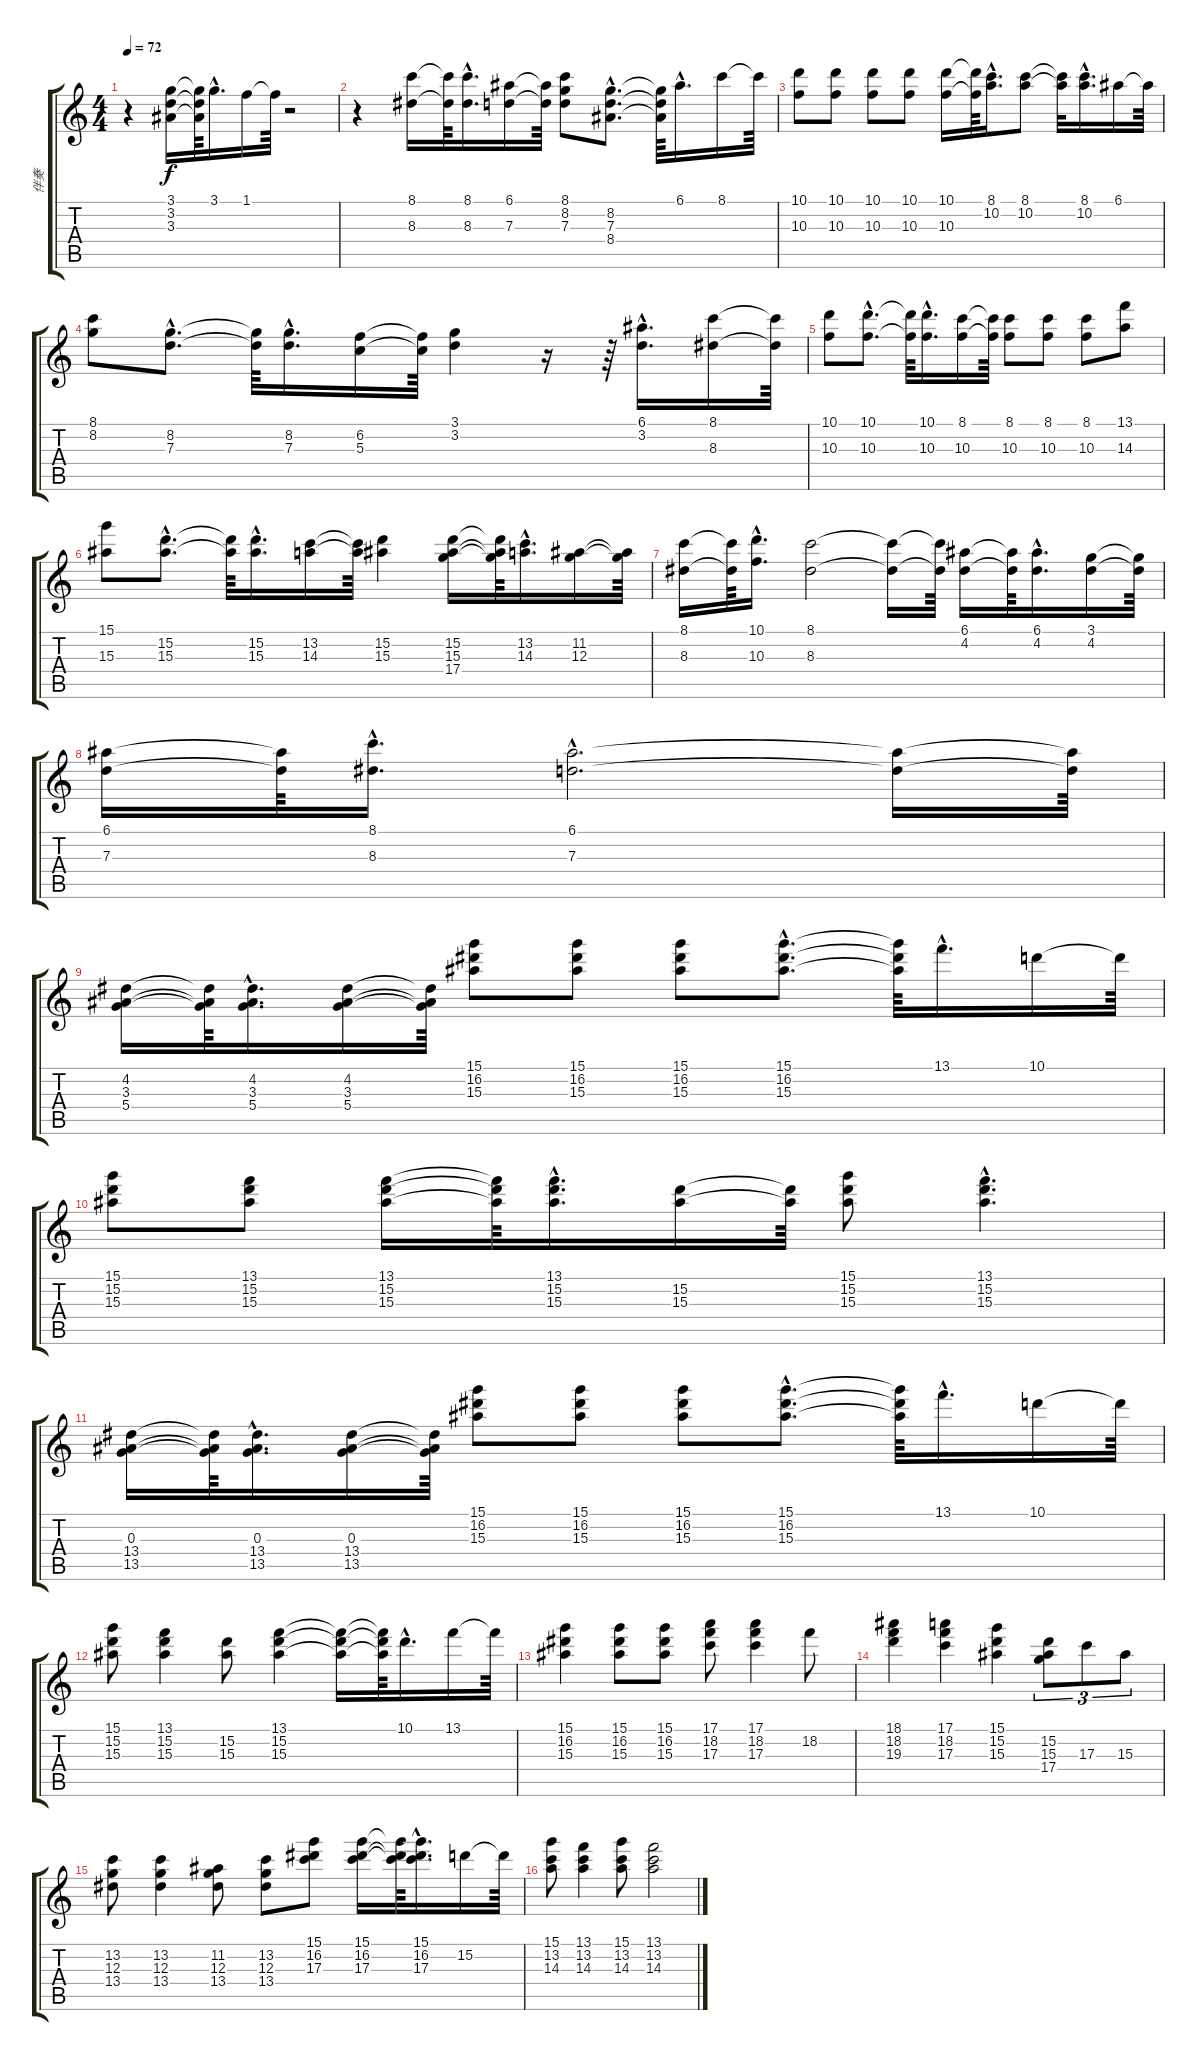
\track ("伴奏" "伴奏") {instrument overdrivenguitar}
\staff {score tabs}
\tuning (E4 B3 G3 D3 A2 E2) {hide}
\ts (4 4)
\tempo 72
\clef g2
\ks c
r.4{dy f} (3.1 3.2 3.3).16 (3.1{t} 3.2{t} 3.3{t}).64 3.1{hac}.16{d} 1.1.16 1.1{t}.64 r.2 |
r.4 (8.1 8.3).16 (8.1{t} 8.3{t}).64 (8.1{hac} 8.3{hac}).16{d} (6.1 7.3).16 (6.1{t} 7.3{t}).64 (8.1 8.2 7.3).8 (8.2{hac} 7.3{hac} 8.4{hac}).8{d} (8.2{t} 7.3{t} 8.4{t}).64 6.1{hac}.16{d} 8.1.16 8.1{t}.64 |
(10.1 10.3).8 (10.1 10.3).8 (10.1 10.3).8 (10.1 10.3).8 (10.1 10.3).16 (10.1{t} 10.3{t}).64 (8.1{hac} 10.2{hac}).16{d} (8.1 10.2).8 (8.1{t} 10.2{t}).32 (8.1{hac} 10.2{hac}).16{d} 6.1.16 6.1{t}.64 |
(8.1 8.2).8 (8.2{hac} 7.3{hac}).8{d} (8.2{t} 7.3{t}).64 (8.2{hac} 7.3{hac}).16{d} (6.2 5.3).16 (6.2{t} 5.3{t}).64 (3.1 3.2).4 r.16 r.64 (6.1{hac} 3.2{hac}).16{d} (8.1 8.3).16 (8.1{t} 8.3{t}).64 |
(10.1 10.3).8 (10.1{hac} 10.3{hac}).8{d} (10.1{t} 10.3{t}).64 (10.1{hac} 10.3{hac}).16{d} (8.1 10.3).16 (8.1{t} 10.3{t}).64 (8.1 10.3).8 (8.1 10.3).8 (8.1 10.3).8 (13.1 14.3).8 |
(15.1 15.3).8 (15.2{hac} 15.3{hac}).8{d} (15.2{t} 15.3{t}).64 (15.2{hac} 15.3{hac}).16{d} (13.2 14.3).16 (13.2{t} 14.3{t}).64 (15.2 15.3).4 (15.2 15.3 17.4).16 (15.2{t} 15.3{t} 17.4{t}).64 (13.2{hac} 14.3{hac}).16{d} (11.2 12.3).16 (11.2{t} 12.3{t}).64 |
(8.1 8.3).16 (8.1{t} 8.3{t}).64 (10.1{hac} 10.3{hac}).16{d} (8.1 8.3).2 (8.1{t} 8.3{t}).16 (8.1{t} 8.3{t}).64 (6.1 4.2).16 (6.1{t} 4.2{t}).64 (6.1{hac} 4.2{hac}).16{d} (3.1 4.2).16 (3.1{t} 4.2{t}).64 |
(6.1 7.3).16 (6.1{t} 7.3{t}).64 (8.1{hac} 8.3{hac}).16{d} (6.1{hac} 7.3{hac}).2{d} (6.1{t} 7.3{t}).16 (6.1{t} 7.3{t}).64 |
(4.2 3.3 5.4).16 (4.2{t} 3.3{t} 5.4{t}).64 (4.2{hac} 3.3{hac} 5.4{hac}).16{d} (4.2 3.3 5.4).16 (4.2{t} 3.3{t} 5.4{t}).64 (15.1 16.2 15.3).8 (15.1 16.2 15.3).8 (15.1 16.2 15.3).8 (15.1{hac} 16.2{hac} 15.3{hac}).8{d} (15.1{t} 16.2{t} 15.3{t}).64 13.1{hac}.16{d} 10.1.16 10.1{t}.64 |
(15.1 15.2 15.3).8 (13.1 15.2 15.3).8 (13.1 15.2 15.3).16 (13.1{t} 15.2{t} 15.3{t}).64 (13.1{hac} 15.2{hac} 15.3{hac}).16{d} (15.2 15.3).16 (15.2{t} 15.3{t}).64 (15.1 15.2 15.3).8 (13.1{hac} 15.2{hac} 15.3{hac}).4{d} |
(0.3 13.4 13.5).16 (0.3{t} 13.4{t} 13.5{t}).64 (0.3{hac} 13.4{hac} 13.5{hac}).16{d} (0.3 13.4 13.5).16 (0.3{t} 13.4{t} 13.5{t}).64 (15.1 16.2 15.3).8 (15.1 16.2 15.3).8 (15.1 16.2 15.3).8 (15.1{hac} 16.2{hac} 15.3{hac}).8{d} (15.1{t} 16.2{t} 15.3{t}).64 13.1{hac}.16{d} 10.1.16 10.1{t}.64 |
(15.1 15.2 15.3).8 (13.1 15.2 15.3).4 (15.2 15.3).8 (13.1 15.2 15.3).4 (13.1{t} 15.2{t} 15.3{t}).16 (13.1{t} 15.2{t} 15.3{t}).64 10.1{hac}.16{d} 13.1.16 13.1{t}.64 |
(15.1 16.2 15.3).4 (15.1 16.2 15.3).8 (15.1 16.2 15.3).8 (17.1 18.2 17.3).8 (17.1 18.2 17.3).4 18.2.8 |
(18.1 18.2 19.3).4 (17.1 18.2 17.3).4 (15.1 15.2 15.3).4 (15.2 15.3 17.4).8{tu (3 2)} 17.3.8{tu (3 2)} 15.3.8{tu (3 2)} |
(13.2 12.3 13.4).8 (13.2 12.3 13.4).4 (11.2 12.3 13.4).8 (13.2 12.3 13.4).8 (15.1 16.2 17.3).8 (15.1 16.2 17.3).16 (15.1{t} 16.2{t} 17.3{t}).64 (15.1{hac} 16.2{hac} 17.3{hac}).16{d} 15.2.16 15.2{t}.64 |
(15.1 13.2 14.3).8 (13.1 13.2 14.3).4 (15.1 13.2 14.3).8 (13.1 13.2 14.3).2
